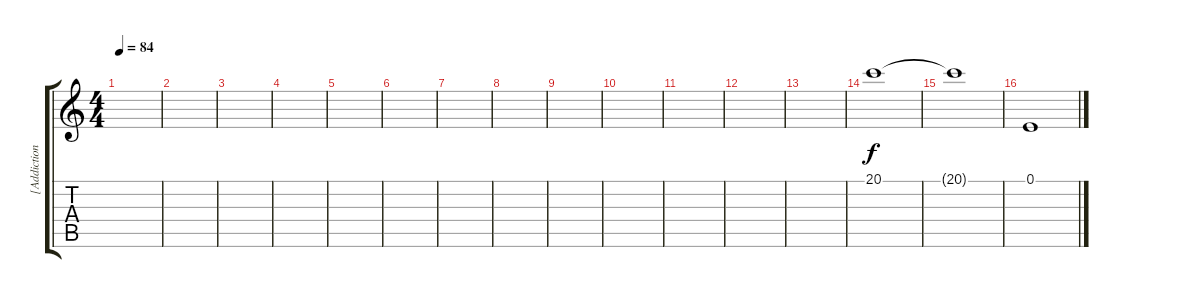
\track ("[Addictional Effects]" "[Addiction") {instrument seashore}
\staff {score tabs}
\tuning (E4 B3 G3 D3 A2 E2) {hide}
\ts (4 4)
\tempo 84
\clef g2
\ks c
|
|
|
|
|
|
|
|
|
|
|
|
|
20.1.1 |
20.1{t}.1 |
0.1.1{volume 11 balance 16}
